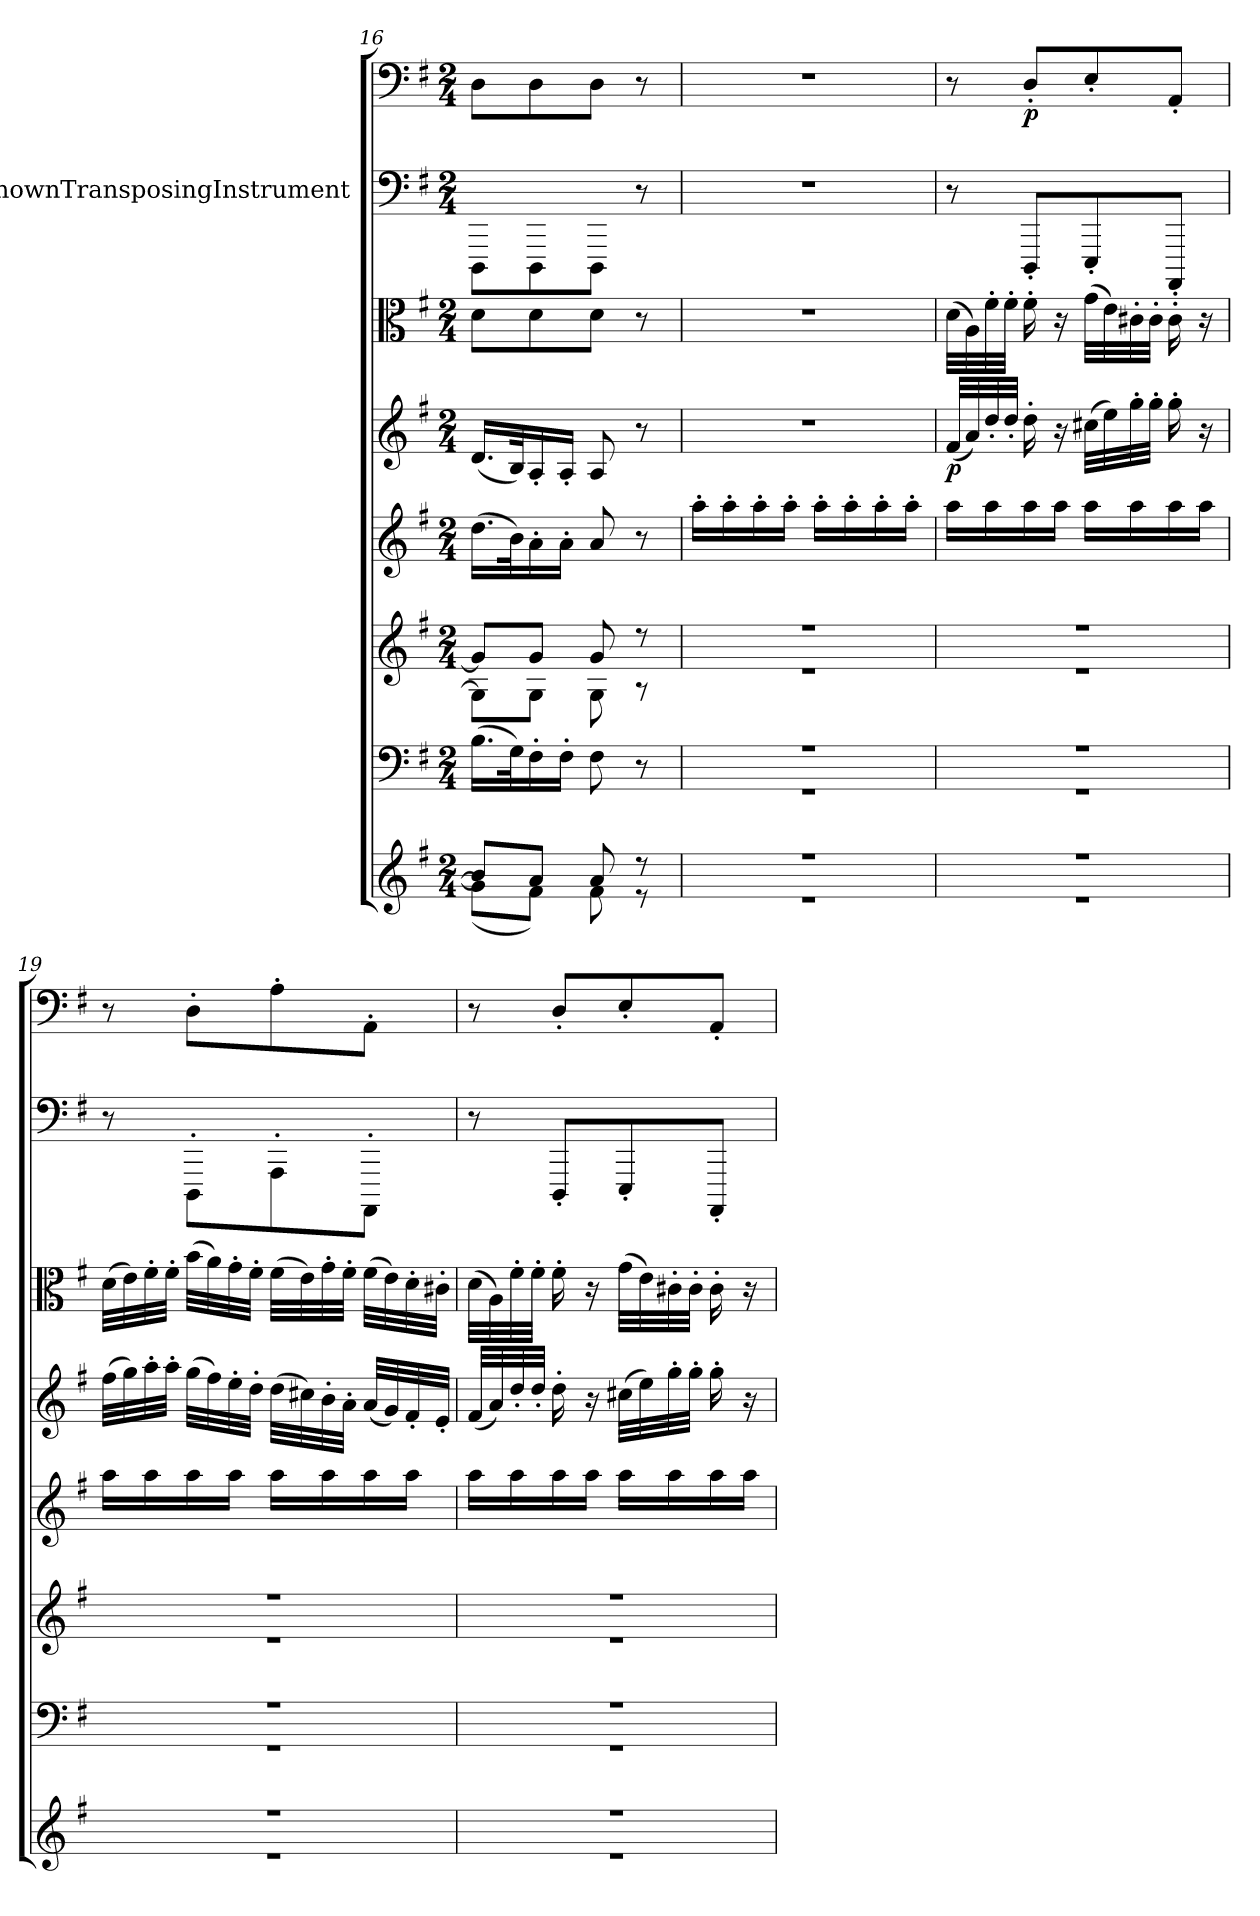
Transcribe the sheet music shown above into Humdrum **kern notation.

**kern	**kern	**kern	**kern	**kern	**dynam	**kern	**kern	**kern	**dynam
*part8	*part7	*part6	*part5	*part4	*part4	*part3	*part2	*part1	*part1
*staff8	*staff7	*staff6	*staff5	*staff4	*staff4	*staff3	*staff2	*staff1	*staff1
*	*	*	*	*	*	*	*I"UnknownTransposingInstrument	*	*
*clefG2	*clefF4	*clefG2	*clefG2	*clefG2	*	*clefC3	*clefF4	*clefF4	*
*	*	*	*	*	*	*	*ITrd-7c-12	*	*
*k[f#]	*k[f#]	*k[f#]	*k[f#]	*k[f#]	*	*k[f#]	*k[f#]	*k[f#]	*
*G:	*G:	*G:	*G:	*G:	*	*G:	*	*G:	*
*M2/4	*M2/4	*M2/4	*M2/4	*M2/4	*	*M2/4	*M2/4	*M2/4	*
=16	=16	=16	=16	=16	=16	=16	=16	=16	=16
*^	*	*^	*	*	*	*	*	*	*
8b/L]	(8g\L]	(16.B\LL	8g/L]	8G\L]	(16.dd\LL	(16.d/LL	.	8d\L	8DD\L	8D\L	.
.	.	32G\K)	.	.	32b\K)	32B/K)	.	.	.	.	.
8a/J	8f#\J)	16F#'\	8g/J	8G\J	16a'\	16A'/	.	8d\	8DD\	8D\	.
.	.	16F#'\JJ	.	.	16a'\JJ	16A'/JJ	.	.	.	.	.
8a/	8f#\	8F#\	8g/	8G\	8a/	8A/	.	8d\J	8DD\J	8D\J	.
8r	8r	8r	8r	8r	8r	8r	.	8r	8r	8r	.
=17	=17	=17	=17	=17	=17	=17	=17	=17	=17	=17	=17
*	*	*^	*	*	*	*	*	*	*	*	*
2r	2r	2r	2r	2r	2r	16aa'\LL	2r	.	2r	2r	2r	.
.	.	.	.	.	.	16aa'\	.	.	.	.	.	.
.	.	.	.	.	.	16aa'\	.	.	.	.	.	.
.	.	.	.	.	.	16aa'\JJ	.	.	.	.	.	.
.	.	.	.	.	.	16aa'\LL	.	.	.	.	.	.
.	.	.	.	.	.	16aa'\	.	.	.	.	.	.
.	.	.	.	.	.	16aa'\	.	.	.	.	.	.
.	.	.	.	.	.	16aa'\JJ	.	.	.	.	.	.
=18	=18	=18	=18	=18	=18	=18	=18	=18	=18	=18	=18	=18
2r	2r	2r	2r	2r	2r	16aa\LL	(32f#/LLL	p	(32d\LLL	8r	8r	.
.	.	.	.	.	.	.	32a/)	.	32A\)	.	.	.
.	.	.	.	.	.	16aa\	32dd'/	.	32f#'\	.	.	.
.	.	.	.	.	.	.	32dd'/JJJ	.	32f#'\JJJ	.	.	.
.	.	.	.	.	.	16aa\	16dd'\	.	16f#'\	8DD'/L	8D'/L	p
.	.	.	.	.	.	16aa\JJ	16r	.	16r	.	.	.
.	.	.	.	.	.	16aa\LL	(32cc#X\LLL	.	(32g\LLL	8EE'/	8E'/	.
.	.	.	.	.	.	.	32ee\)	.	32e\)	.	.	.
.	.	.	.	.	.	16aa\	32gg'\	.	32c#X'\	.	.	.
.	.	.	.	.	.	.	32gg'\JJJ	.	32c#'\JJJ	.	.	.
.	.	.	.	.	.	16aa\	16gg'\	.	16c#'\	8AAA'/J	8AA'/J	.
.	.	.	.	.	.	16aa\JJ	16r	.	16r	.	.	.
=19	=19	=19	=19	=19	=19	=19	=19	=19	=19	=19	=19	=19
2r	2r	2r	2r	2r	2r	16aa\LL	(32ff#\LLL	.	(32d\LLL	8r	8r	.
.	.	.	.	.	.	.	32gg\)	.	32e\)	.	.	.
.	.	.	.	.	.	16aa\	32aa'\	.	32f#'\	.	.	.
.	.	.	.	.	.	.	32aa'\JJJ	.	32f#'\JJJ	.	.	.
.	.	.	.	.	.	16aa\	(32gg\LLL	.	(32b\LLL	8DD'\L	8D'\L	.
.	.	.	.	.	.	.	32ff#\)	.	32a\)	.	.	.
.	.	.	.	.	.	16aa\JJ	32ee'\	.	32g'\	.	.	.
.	.	.	.	.	.	.	32dd'\JJJ	.	32f#'\JJJ	.	.	.
.	.	.	.	.	.	16aa\LL	(32dd\LLL	.	(32f#\LLL	8AA'\	8A'\	.
.	.	.	.	.	.	.	32cc#X\)	.	32e\)	.	.	.
.	.	.	.	.	.	16aa\	32b'\	.	32g'\	.	.	.
.	.	.	.	.	.	.	32a'\JJJ	.	32f#'\JJJ	.	.	.
.	.	.	.	.	.	16aa\	(32a/LLL	.	(32f#\LLL	8AAA'\J	8AA'\J	.
.	.	.	.	.	.	.	32g/)	.	32e\)	.	.	.
.	.	.	.	.	.	16aa\JJ	32f#'/	.	32d'\	.	.	.
.	.	.	.	.	.	.	32e'/JJJ	.	32c#X'\JJJ	.	.	.
=20	=20	=20	=20	=20	=20	=20	=20	=20	=20	=20	=20	=20
2r	2r	2r	2r	2r	2r	16aa\LL	(32f#/LLL	.	(32d\LLL	8r	8r	.
.	.	.	.	.	.	.	32a/)	.	32A\)	.	.	.
.	.	.	.	.	.	16aa\	32dd'/	.	32f#'\	.	.	.
.	.	.	.	.	.	.	32dd'/JJJ	.	32f#'\JJJ	.	.	.
.	.	.	.	.	.	16aa\	16dd'\	.	16f#'\	8DD'/L	8D'/L	.
.	.	.	.	.	.	16aa\JJ	16r	.	16r	.	.	.
.	.	.	.	.	.	16aa\LL	(32cc#X\LLL	.	(32g\LLL	8EE'/	8E'/	.
.	.	.	.	.	.	.	32ee\)	.	32e\)	.	.	.
.	.	.	.	.	.	16aa\	32gg'\	.	32c#X'\	.	.	.
.	.	.	.	.	.	.	32gg'\JJJ	.	32c#'\JJJ	.	.	.
.	.	.	.	.	.	16aa\	16gg'\	.	16c#'\	8AAA'/J	8AA'/J	.
.	.	.	.	.	.	16aa\JJ	16r	.	16r	.	.	.
*v	*v	*	*	*v	*v	*	*	*	*	*	*	*
*	*v	*v	*	*	*	*	*	*	*	*
=	=	=	=	=	=	=	=	=	=
*-	*-	*-	*-	*-	*-	*-	*-	*-	*-
